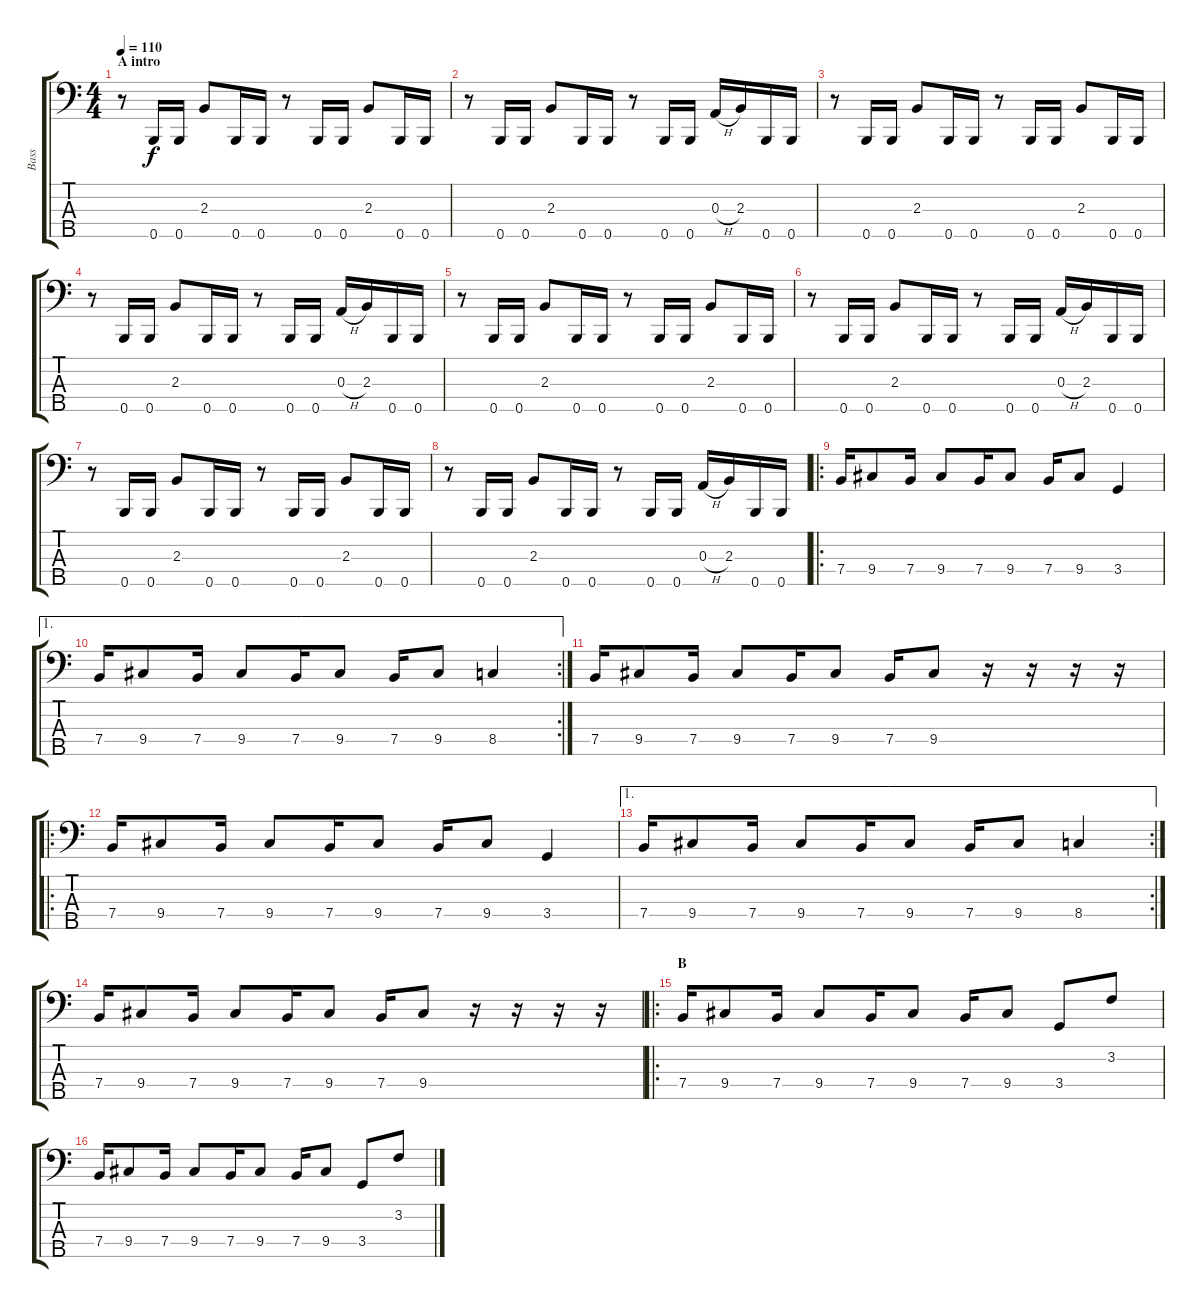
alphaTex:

\track ("Bass" "Bass") {instrument acousticguitarnylon}
\staff {score tabs}
\tuning (G2 D2 A1 E1 B0) {hide}
\ts (4 4)
\section ("" "A intro")
\tempo 110
\clef f4
\ks c
r.8{dy f volume 7 instrument acousticguitarnylon} 0.5.16 0.5.16 2.3.8 0.5.16 0.5.16 r.8 0.5.16 0.5.16 2.3.8 0.5.16 0.5.16 |
r.8 0.5.16 0.5.16 2.3.8 0.5.16 0.5.16 r.8 0.5.16 0.5.16 0.3{h}.16 2.3.16 0.5.16 0.5.16 |
r.8{volume 7} 0.5.16 0.5.16 2.3.8 0.5.16 0.5.16 r.8 0.5.16 0.5.16 2.3.8 0.5.16 0.5.16 |
r.8 0.5.16 0.5.16 2.3.8 0.5.16 0.5.16 r.8 0.5.16 0.5.16 0.3{h}.16 2.3.16 0.5.16 0.5.16 |
r.8{volume 7} 0.5.16 0.5.16 2.3.8 0.5.16 0.5.16 r.8 0.5.16 0.5.16 2.3.8 0.5.16 0.5.16 |
r.8 0.5.16 0.5.16 2.3.8 0.5.16 0.5.16 r.8 0.5.16 0.5.16 0.3{h}.16 2.3.16 0.5.16 0.5.16 |
r.8{volume 7} 0.5.16 0.5.16 2.3.8 0.5.16 0.5.16 r.8 0.5.16 0.5.16 2.3.8 0.5.16 0.5.16 |
r.8 0.5.16 0.5.16 2.3.8 0.5.16 0.5.16 r.8 0.5.16 0.5.16 0.3{h}.16 2.3.16 0.5.16 0.5.16 |
\ro
7.4.16 9.4.8 7.4.16 9.4.8 7.4.16 9.4.8 7.4.16 9.4.8 3.4.4 |
\ae 1
\rc 2
7.4.16 9.4.8 7.4.16 9.4.8 7.4.16 9.4.8 7.4.16 9.4.8 8.4.4 |
7.4.16 9.4.8 7.4.16 9.4.8 7.4.16 9.4.8 7.4.16 9.4.8 r.16 r.16 r.16 r.16 |
\ro
7.4.16 9.4.8 7.4.16 9.4.8 7.4.16 9.4.8 7.4.16 9.4.8 3.4.4 |
\ae 1
\rc 2
7.4.16 9.4.8 7.4.16 9.4.8 7.4.16 9.4.8 7.4.16 9.4.8 8.4.4 |
7.4.16 9.4.8 7.4.16 9.4.8 7.4.16 9.4.8 7.4.16 9.4.8 r.16 r.16 r.16 r.16 |
\ro
\section ("" "B")
7.4.16 9.4.8 7.4.16 9.4.8 7.4.16 9.4.8 7.4.16 9.4.8 3.4.8 3.2.8 |
7.4.16 9.4.8 7.4.16 9.4.8 7.4.16 9.4.8 7.4.16 9.4.8 3.4.8 3.2.8
